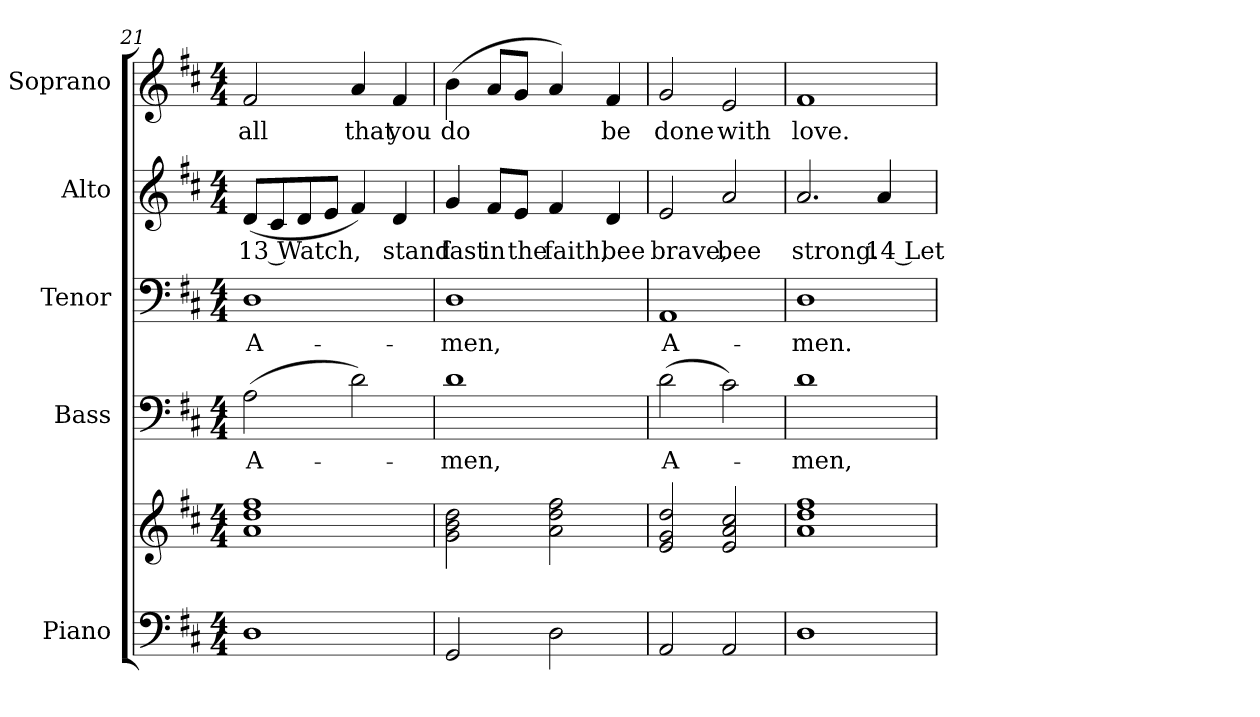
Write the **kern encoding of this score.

**kern	**kern	**kern	**text	**kern	**text	**kern	**text	**kern	**text
*part5	*part5	*part4	*part4	*part3	*part3	*part2	*part2	*part1	*part1
*staff6	*staff5	*staff4	*staff4	*staff3	*staff3	*staff2	*staff2	*staff1	*staff1
*I"Piano	*	*I"Bass	*	*I"Tenor	*	*I"Alto	*	*I"Soprano	*
*I'Pno.	*	*I'B.	*	*I'T.	*	*I'A.	*	*I'S.	*
!!LO:PB:g=z
*clefF4	*clefG2	*clefF4	*	*clefF4	*	*clefG2	*	*clefG2	*
*k[f#c#]	*k[f#c#]	*k[f#c#]	*	*k[f#c#]	*	*k[f#c#]	*	*k[f#c#]	*
*D:	*D:	*D:	*	*D:	*	*D:	*	*D:	*
*M4/4	*M4/4	*M4/4	*	*M4/4	*	*M4/4	*	*M4/4	*
=21	=21	=21	=21	=21	=21	=21	=21	=21	=21
!	!	!	!LO:LY:b:color=#000000	!	!	!	!	!	!
!	!	!	!	!	!LO:LY:b:color=#000000	!	!	!	!
!	!	!	!	!	!	!	!LO:LY:b:color=#000000	!	!
!	!	!	!	!	!	!	!	!	!LO:LY:b:color=#000000
1Di	1ai 1ddi 1ff#i	(2Ai\	A-	1Di	A-	(8di/L	13 Watch,	2f#i/	all
.	.	.	.	.	.	8c#i/	.	.	.
.	.	.	.	.	.	8di/	.	.	.
.	.	.	.	.	.	8ei/J	.	.	.
!	!	!	!	!	!	!	!	!	!LO:LY:b:color=#000000
.	.	2di\)	.	.	.	4f#i/)	.	4ai/	that
!	!	!	!	!	!	!	!LO:LY:b:color=#000000	!	!
!	!	!	!	!	!	!	!	!	!LO:LY:b:color=#000000
.	.	.	.	.	.	4di/	stand	4f#i/	you
=22	=22	=22	=22	=22	=22	=22	=22	=22	=22
!	!	!	!LO:LY:b:color=#000000	!	!	!	!	!	!
!	!	!	!	!	!LO:LY:b:color=#000000	!	!	!	!
!	!	!	!	!	!	!	!LO:LY:b:color=#000000	!	!
!	!	!	!	!	!	!	!	!	!LO:LY:b:color=#000000
2GGi/	2gi\ 2bi 2ddi	1di	-men,	1Di	-men,	4gi/	fast	(4bi\	do
!	!	!	!	!	!	!	!LO:LY:b:color=#000000	!	!
.	.	.	.	.	.	8f#i/L	in	8ai/L	.
!	!	!	!	!	!	!	!LO:LY:b:color=#000000	!	!
.	.	.	.	.	.	8ei/J	the	8gi/J	.
!	!	!	!	!	!	!	!LO:LY:b:color=#000000	!	!
2Di\	2ai\ 2ddi 2ff#i	.	.	.	.	4f#i/	faith,	4ai/)	.
!	!	!	!	!	!	!	!LO:LY:b:color=#000000	!	!
!	!	!	!	!	!	!	!	!	!LO:LY:b:color=#000000
.	.	.	.	.	.	4di/	bee	4f#i/	be
!!LO:PB:g=z
=23	=23	=23	=23	=23	=23	=23	=23	=23	=23
!	!	!	!LO:LY:b:color=#000000	!	!	!	!	!	!
!	!	!	!	!	!LO:LY:b:color=#000000	!	!	!	!
!	!	!	!	!	!	!	!LO:LY:b:color=#000000	!	!
!	!	!	!	!	!	!	!	!	!LO:LY:b:color=#000000
2AAi/	2ei/ 2gi 2ddi	(2di\	A-	1AAi	A-	2ei/	brave,	2gi/	done
!	!	!	!	!	!	!	!LO:LY:b:color=#000000	!	!
!	!	!	!	!	!	!	!	!	!LO:LY:b:color=#000000
2AAi/	2ei/ 2ai 2cc#i	2c#i\)	.	.	.	2ai/	bee	2ei/	with
=24	=24	=24	=24	=24	=24	=24	=24	=24	=24
!	!	!	!LO:LY:b:color=#000000	!	!	!	!	!	!
!	!	!	!	!	!LO:LY:b:color=#000000	!	!	!	!
!	!	!	!	!	!	!	!LO:LY:b:color=#000000	!	!
!	!	!	!	!	!	!	!	!	!LO:LY:b:color=#000000
1Di	1ai 1ddi 1ff#i	1di	-men,	1Di	-men.	2.ai/	strong.	1f#i	love.
!	!	!	!	!	!	!	!LO:LY:b:color=#000000	!	!
.	.	.	.	.	.	4ai/	14 Let	.	.
=	=	=	=	=	=	=	=	=	=
*-	*-	*-	*-	*-	*-	*-	*-	*-	*-
